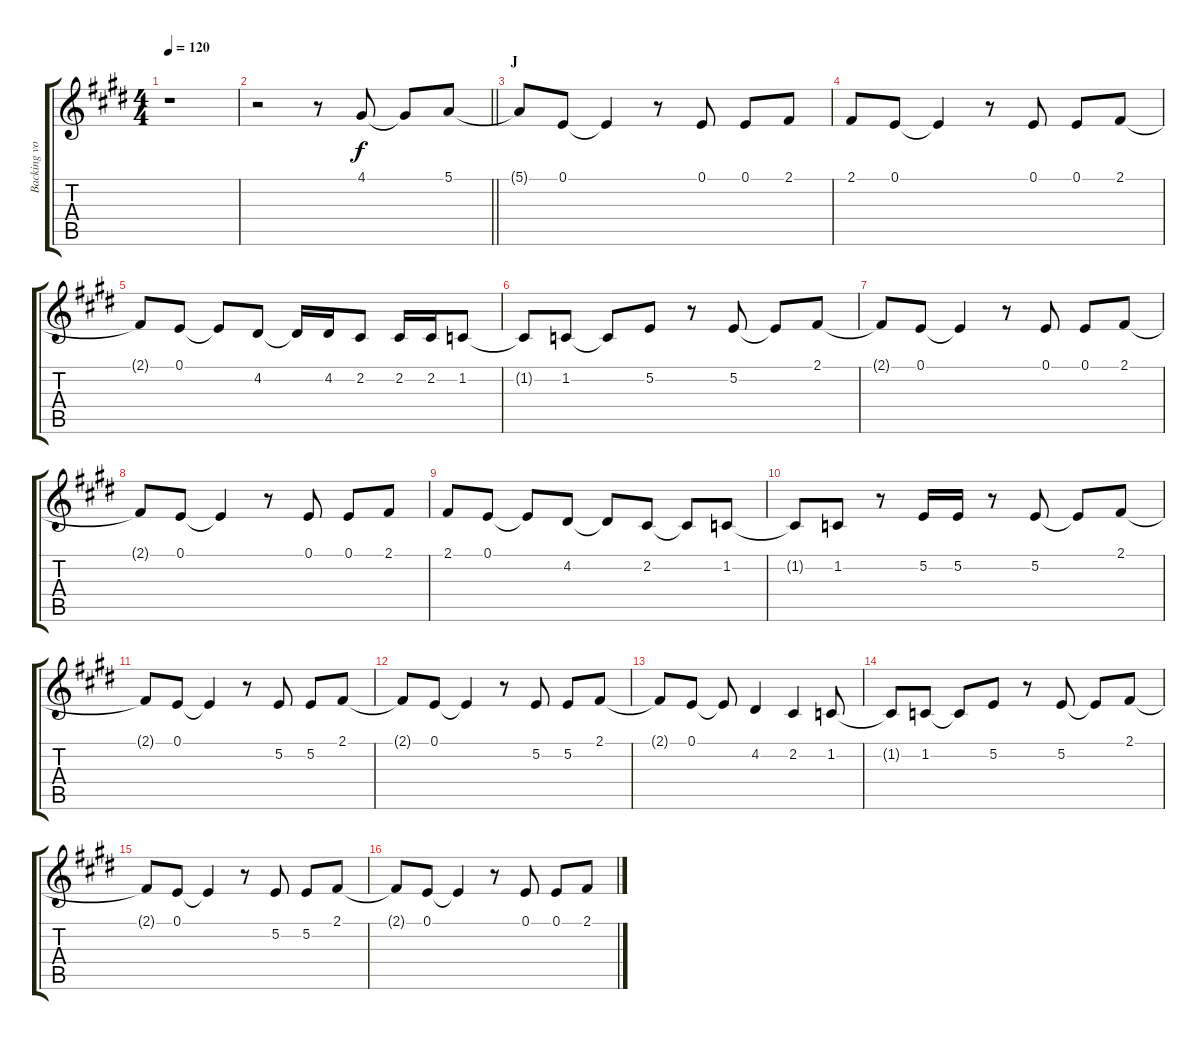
\track ("Backing vocals" "Backing vo") {instrument tenorsax}
\staff {score tabs}
\tuning (E4 B3 G3 D3 A2 E2) {hide}
\ts (4 4)
\tempo 120
\clef g2
\ks e
r.1{dy f} |
\barLineRight lightlight
r.2 r.8 4.1.8 4.1{t}.8 5.1.8 |
\section ("" "J")
5.1{t}.8 0.1.8 0.1{t}.4 r.8 0.1.8 0.1.8 2.1.8 |
2.1.8 0.1.8 0.1{t}.4 r.8 0.1.8 0.1.8 2.1.8 |
2.1{t}.8 0.1.8 0.1{t}.8 4.2.8 4.2{t}.16 4.2.16 2.2.8 2.2.16 2.2.16 1.2.8 |
1.2{t}.8 1.2.8 1.2{t}.8 5.2.8 r.8 5.2.8 5.2{t}.8 2.1.8 |
2.1{t}.8 0.1.8 0.1{t}.4 r.8 0.1.8 0.1.8 2.1.8 |
2.1{t}.8 0.1.8 0.1{t}.4 r.8 0.1.8 0.1.8 2.1.8 |
2.1.8 0.1.8 0.1{t}.8 4.2.8 4.2{t}.8 2.2.8 2.2{t}.8 1.2.8 |
1.2{t}.8 1.2.8 r.8 5.2.16 5.2.16 r.8 5.2.8 5.2{t}.8 2.1.8 |
2.1{t}.8 0.1.8 0.1{t}.4 r.8 5.2.8 5.2.8 2.1.8 |
2.1{t}.8 0.1.8 0.1{t}.4 r.8 5.2.8 5.2.8 2.1.8 |
2.1{t}.8 0.1.8 0.1{t}.8 4.2.4 2.2.4 1.2.8 |
1.2{t}.8 1.2.8 1.2{t}.8 5.2.8 r.8 5.2.8 5.2{t}.8 2.1.8 |
2.1{t}.8 0.1.8 0.1{t}.4 r.8 5.2.8 5.2.8 2.1.8 |
2.1{t}.8 0.1.8 0.1{t}.4 r.8 0.1.8 0.1.8 2.1.8
